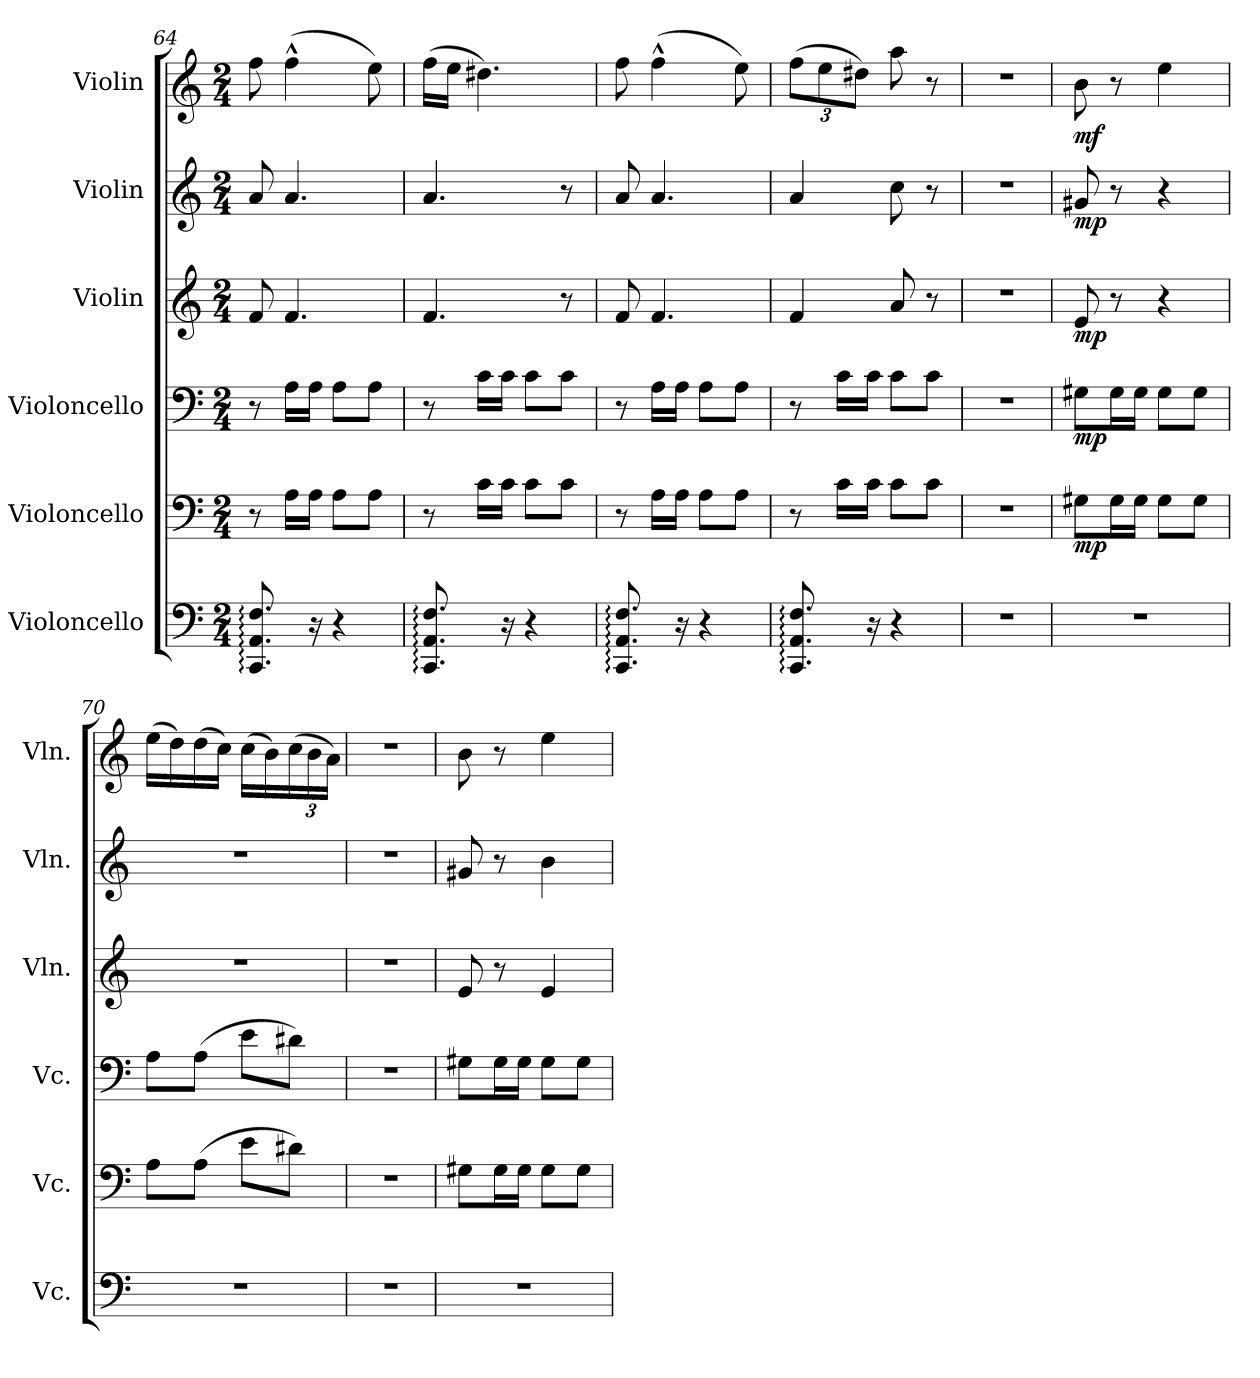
**kern	**kern	**dynam	**kern	**dynam	**kern	**dynam	**kern	**dynam	**kern	**dynam
*part6	*part5	*part5	*part4	*part4	*part3	*part3	*part2	*part2	*part1	*part1
*staff6	*staff5	*staff5	*staff4	*staff4	*staff3	*staff3	*staff2	*staff2	*staff1	*staff1
*I"Violoncello	*I"Violoncello	*	*I"Violoncello	*	*I"Violin	*	*I"Violin	*	*I"Violin	*
*I'Vc.	*I'Vc.	*	*I'Vc.	*	*I'Vln.	*	*I'Vln.	*	*I'Vln.	*
*clefF4	*clefF4	*	*clefF4	*	*clefG2	*	*clefG2	*	*clefG2	*
*k[]	*k[]	*	*k[]	*	*k[]	*	*k[]	*	*k[]	*
*M2/4	*M2/4	*	*M2/4	*	*M2/4	*	*M2/4	*	*M2/4	*
=64	=64	=64	=64	=64	=64	=64	=64	=64	=64	=64
8.CC/: 8.AA/: 8.F/:	8r	.	8r	.	8f/	.	8a/	.	8ff\	.
.	16A\LL	.	16A\LL	.	4.f/	.	4.a/	.	(4ff^^\	.
16r	16A\JJ	.	16A\JJ	.	.	.	.	.	.	.
4r	8A\L	.	8A\L	.	.	.	.	.	.	.
.	8A\J	.	8A\J	.	.	.	.	.	8ee\)	.
!!LO:PB:g=z
=65	=65	=65	=65	=65	=65	=65	=65	=65	=65	=65
8.CC/: 8.AA/: 8.F/:	8r	.	8r	.	4.f/	.	4.a/	.	(16ff\LL	.
.	.	.	.	.	.	.	.	.	16ee\JJ	.
.	16c\LL	.	16c\LL	.	.	.	.	.	4.dd#X\)	.
16r	16c\JJ	.	16c\JJ	.	.	.	.	.	.	.
4r	8c\L	.	8c\L	.	.	.	.	.	.	.
.	8c\J	.	8c\J	.	8r	.	8r	.	.	.
=66	=66	=66	=66	=66	=66	=66	=66	=66	=66	=66
*	*	*	*	*	*	*	*	*	*MM80	*
8.CC/: 8.AA/: 8.F/:	8r	.	8r	.	8f/	.	8a/	.	8ff\	.
.	16A\LL	.	16A\LL	.	4.f/	.	4.a/	.	(4ff^^\	.
16r	16A\JJ	.	16A\JJ	.	.	.	.	.	.	.
4r	8A\L	.	8A\L	.	.	.	.	.	.	.
*	*	*	*	*	*	*	*	*	*MM75	*
.	8A\J	.	8A\J	.	.	.	.	.	8ee\)	.
=67	=67	=67	=67	=67	=67	=67	=67	=67	=67	=67
*	*	*	*	*	*	*	*	*	*Xbrackettup	*
8.CC/: 8.AA/: 8.F/:	8r	.	8r	.	4f/	.	4a/	.	(12ff\L	.
*	*	*	*	*	*	*	*	*	*MM70	*
.	.	.	.	.	.	.	.	.	12ee\	.
.	16c\LL	.	16c\LL	.	.	.	.	.	.	.
.	.	.	.	.	.	.	.	.	12dd#X\J)	.
16r	16c\JJ	.	16c\JJ	.	.	.	.	.	.	.
4r	8c\L	.	8c\L	.	8a/	.	8cc\	.	8aa\	.
.	8cZ\J	.	8cZ\J	.	8r	.	8r	.	8r	.
=68	=68	=68	=68	=68	=68	=68	=68	=68	=68	=68
*	*	*	*	*	*	*	*	*	*MM100	*
2r	2r	.	2r	.	2r	.	2r	.	2r	.
=69	=69	=69	=69	=69	=69	=69	=69	=69	=69	=69
!	!	!LO:DY:b	!	!LO:DY:b	!	!LO:DY:b	!	!LO:DY:b	!	!LO:DY:b
2r	8G#X\L	mp	8G#X\L	mp	8e/	mp	8g#X/	mp	8b\	mf
.	16G#\L	.	16G#\L	.	8r	.	8r	.	8r	.
.	16G#\JJ	.	16G#\JJ	.	.	.	.	.	.	.
.	8G#\L	.	8G#\L	.	4r	.	4r	.	4ee\	.
.	8G#\J	.	8G#\J	.	.	.	.	.	.	.
=70	=70	=70	=70	=70	=70	=70	=70	=70	=70	=70
2r	8A\L	.	8A\L	.	2r	.	2r	.	(16ee\LL	.
.	.	.	.	.	.	.	.	.	16dd\)	.
.	(8A\J	.	(8A\J	.	.	.	.	.	(16dd\	.
.	.	.	.	.	.	.	.	.	16cc\JJ)	.
.	8e\L	.	8e\L	.	.	.	.	.	(16cc\LL	.
.	.	.	.	.	.	.	.	.	16b\)	.
.	8d#X\J)	.	8d#X\J)	.	.	.	.	.	(24cc\	.
.	.	.	.	.	.	.	.	.	24b\	.
.	.	.	.	.	.	.	.	.	24a\JJ)	.
=71	=71	=71	=71	=71	=71	=71	=71	=71	=71	=71
2r	2r	.	2r	.	2r	.	2r	.	2r	.
!!LO:LB:g=z
=72	=72	=72	=72	=72	=72	=72	=72	=72	=72	=72
2r	8G#X\L	.	8G#X\L	.	8e/	.	8g#X/	.	8b\	.
.	16G#\L	.	16G#\L	.	8r	.	8r	.	8r	.
.	16G#\JJ	.	16G#\JJ	.	.	.	.	.	.	.
.	8G#\L	.	8G#\L	.	4e/	.	4b\	.	4ee\	.
.	8G#\J	.	8G#\J	.	.	.	.	.	.	.
=	=	=	=	=	=	=	=	=	=	=
*-	*-	*-	*-	*-	*-	*-	*-	*-	*-	*-
